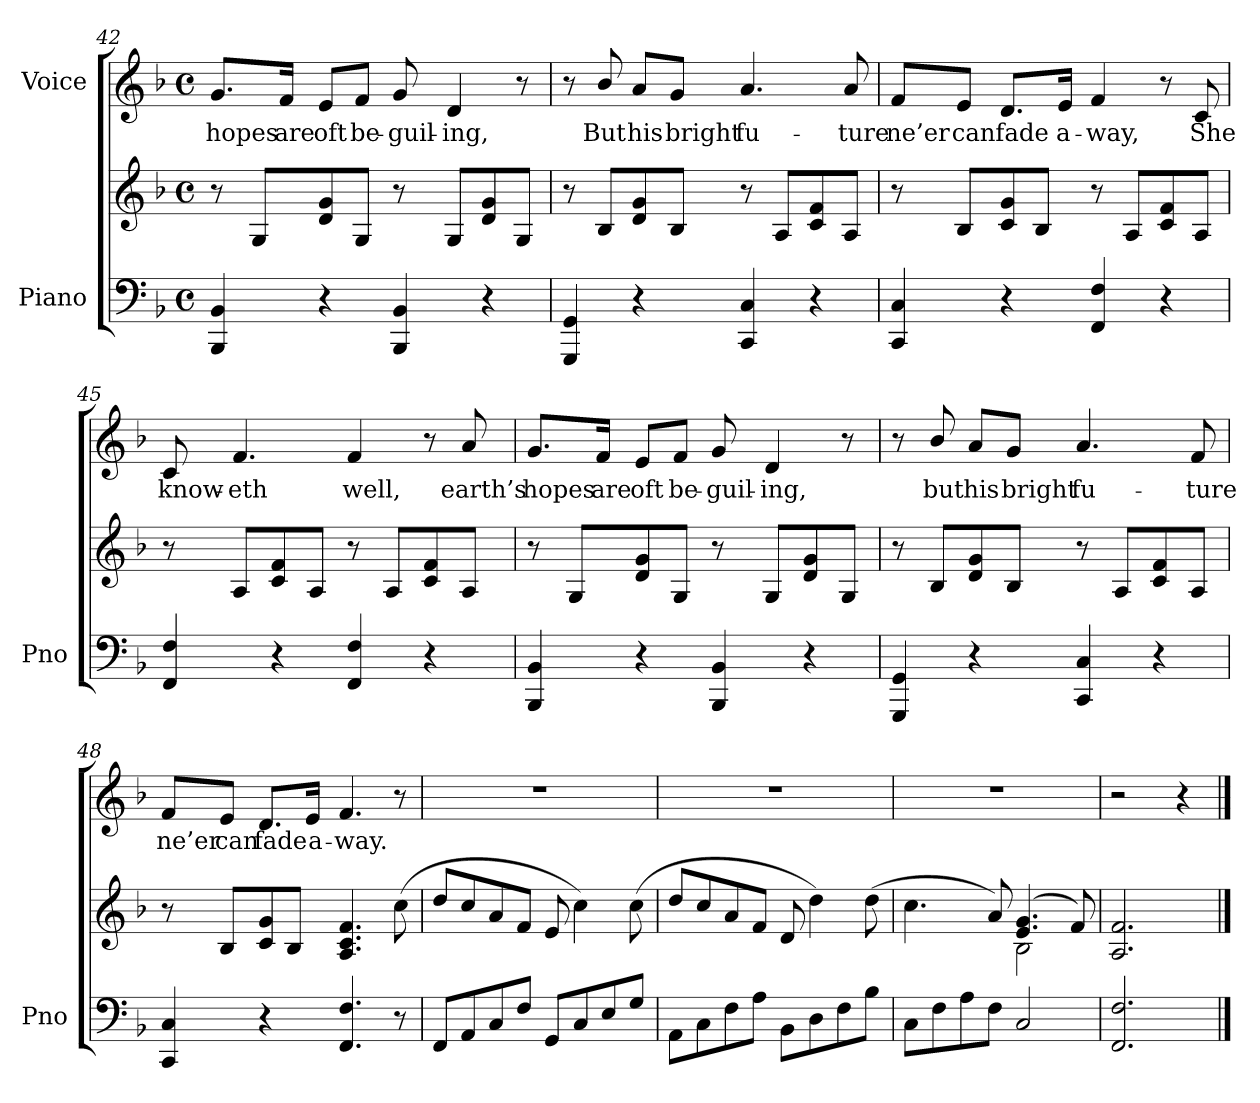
**kern	**kern	**kern	**text
*part2	*part2	*part1	*part1
*staff3	*staff2	*staff1	*staff1
*I"Piano	*	*I"Voice	*
*I'Pno	*	*	*
!!LO:LB:g=z
*clefF4	*clefG2	*clefG2	*
*k[b-]	*k[b-]	*k[b-]	*
*M4/4	*M4/4	*M4/4	*
*met(c)	*met(c)	*met(c)	*
=42	=42	=42	=42
!	!	!	!LO:LY:b
4BBB-/ 4BB-/	8r	8.g/L	hopes
.	8G/L	.	.
!	!	!	!LO:LY:b
.	.	16f/Jk	are
!	!	!	!LO:LY:b
4r	8d/ 8g/	8e/L	oft
!	!	!	!LO:LY:b
.	8G/J	8f/J	be-
!	!	!	!LO:LY:b
4BBB-/ 4BB-/	8r	8g/	-guil-
!	!	!	!LO:LY:b
.	8G/L	4d/	-ing,
4r	8d/ 8g/	.	.
.	8G/J	8r	.
=43	=43	=43	=43
4GGG/ 4GG/	8r	8r	.
!	!	!	!LO:LY:b
.	8B-/L	8b-/	But
!	!	!	!LO:LY:b
4r	8d/ 8g/	8a/L	his
!	!	!	!LO:LY:b
.	8B-/J	8g/J	bright
!	!	!	!LO:LY:b
4CC/ 4C/	8r	4.a/	fu-
.	8A/L	.	.
4r	8c/ 8f/	.	.
!	!	!	!LO:LY:b
.	8A/J	8a/	-ture
=44	=44	=44	=44
!	!	!	!LO:LY:b
4CC/ 4C/	8r	8f/L	ne’er
!	!	!	!LO:LY:b
.	8B-/L	8e/J	can
!	!	!	!LO:LY:b
4r	8c/ 8g/	8.d/L	fade
.	8B-/J	.	.
!	!	!	!LO:LY:b
.	.	16e/Jk	a-
!	!	!	!LO:LY:b
4FF/ 4F/	8r	4f/	-way,
.	8A/L	.	.
4r	8c/ 8f/	8r	.
!	!	!	!LO:LY:b
.	8A/J	8c/	She
!!LO:LB:g=z
=45	=45	=45	=45
!	!	!	!LO:LY:b
4FF/ 4F/	8r	8c/	know-
!	!	!	!LO:LY:b
.	8A/L	4.f/	-eth
4r	8c/ 8f/	.	.
.	8A/J	.	.
!	!	!	!LO:LY:b
4FF/ 4F/	8r	4f/	well,
.	8A/L	.	.
4r	8c/ 8f/	8r	.
!	!	!	!LO:LY:b
.	8A/J	8a/	earth’s
=46	=46	=46	=46
!	!	!	!LO:LY:b
4BBB-/ 4BB-/	8r	8.g/L	hopes
.	8G/L	.	.
!	!	!	!LO:LY:b
.	.	16f/Jk	are
!	!	!	!LO:LY:b
4r	8d/ 8g/	8e/L	oft
!	!	!	!LO:LY:b
.	8G/J	8f/J	be-
!	!	!	!LO:LY:b
4BBB-/ 4BB-/	8r	8g/	-guil-
!	!	!	!LO:LY:b
.	8G/L	4d/	-ing,
4r	8d/ 8g/	.	.
.	8G/J	8r	.
=47	=47	=47	=47
4GGG/ 4GG/	8r	8r	.
!	!	!	!LO:LY:b
.	8B-/L	8b-/	but
!	!	!	!LO:LY:b
4r	8d/ 8g/	8a/L	his
!	!	!	!LO:LY:b
.	8B-/J	8g/J	bright
!	!	!	!LO:LY:b
4CC/ 4C/	8r	4.a/	fu-
.	8A/L	.	.
4r	8c/ 8f/	.	.
!	!	!	!LO:LY:b
.	8A/J	8f/	-ture
!!LO:LB:g=z
=48	=48	=48	=48
!	!	!	!LO:LY:b
4CC/ 4C/	8r	8f/L	ne’er
!	!	!	!LO:LY:b
.	8B-/L	8e/J	can
!	!	!	!LO:LY:b
4r	8c/ 8g/	8.d/L	fade
.	8B-/J	.	.
!	!	!	!LO:LY:b
.	.	16e/Jk	a-
!	!	!	!LO:LY:b
4.FF/ 4.F/	4.A/ 4.c/ 4.f/	4.f/	-way.
8r	(8cc\	8r	.
=49	=49	=49	=49
8FF/L	8dd/L	1r	.
8AA/	8cc/	.	.
8C/	8a/	.	.
8F/J	8f/J	.	.
8GG/L	8e/	.	.
8C/	4cc\)	.	.
8E/	.	.	.
8G/J	(8cc\	.	.
=50	=50	=50	=50
8AA\L	8dd/L	1r	.
8C\	8cc/	.	.
8F\	8a/	.	.
8A\J	8f/J	.	.
8BB-\L	8d/	.	.
8D\	4dd\)	.	.
8F\	.	.	.
8B-\J	(8dd\	.	.
=51	=51	=51	=51
*	*^	*	*
8C\L	4.cc\	2ryy	1r	.
8F\	.	.	.	.
8A\	.	.	.	.
8F\J	8a/)	.	.	.
2C/	(>4.e/ 4.g/	2B-\	.	.
.	8f/)	.	.	.
*	*v	*v	*	*
=52	=52	=52	=52
2.FF/ 2.F/	2.A/ 2.f/	2r	.
.	.	4r	.
==	==	==	==
*-	*-	*-	*-
